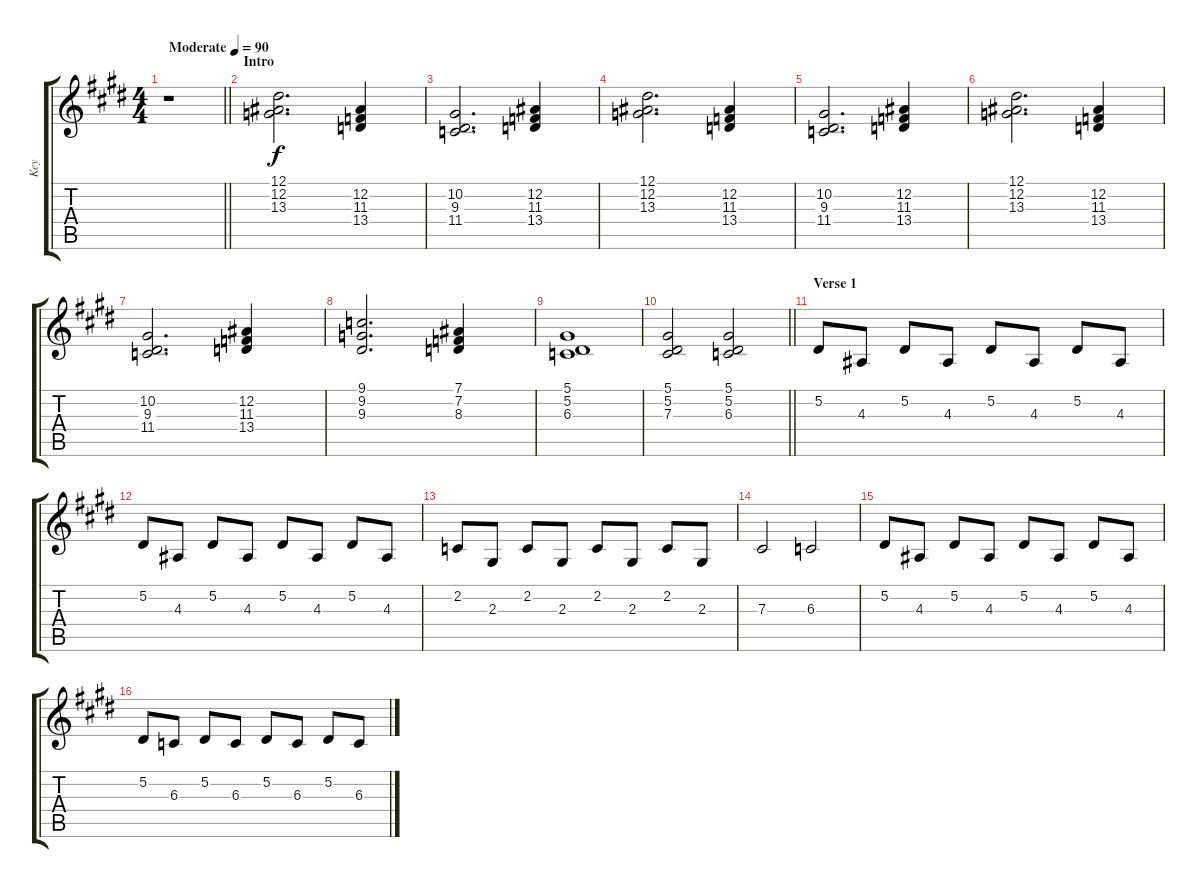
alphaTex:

\track ("Key" "Key") {instrument synthstrings1}
\staff {score tabs}
\tuning (Eb4 Bb3 Gb3 Db3 Ab2 Eb2) {hide}
\ts (4 4)
\tempo (90 "Moderate")
\clef g2
\barLineRight lightlight
\ks e
r.1{dy f instrument synthstrings1} |
\section ("" "Intro")
(12.1 12.2 13.3).2{d} (12.2 11.3 13.4).4 |
(10.2 9.3 11.4).2{d} (12.2 11.3 13.4).4 |
(12.1 12.2 13.3).2{d} (12.2 11.3 13.4).4 |
(10.2 9.3 11.4).2{d} (12.2 11.3 13.4).4 |
(12.1 12.2 13.3).2{d} (12.2 11.3 13.4).4 |
(10.2 9.3 11.4).2{d} (12.2 11.3 13.4).4 |
(9.1 9.2 9.3).2{d} (7.1 7.2 8.3).4 |
(5.1 5.2 6.3).1 |
\barLineRight lightlight
(5.1 5.2 7.3).2 (5.1 5.2 6.3).2 |
\section ("" "Verse 1")
5.2.8 4.3.8 5.2.8 4.3.8 5.2.8 4.3.8 5.2.8 4.3.8 |
5.2.8 4.3.8 5.2.8 4.3.8 5.2.8 4.3.8 5.2.8 4.3.8 |
2.2.8 2.3.8 2.2.8 2.3.8 2.2.8 2.3.8 2.2.8 2.3.8 |
7.3.2 6.3.2 |
5.2.8 4.3.8 5.2.8 4.3.8 5.2.8 4.3.8 5.2.8 4.3.8 |
5.2.8 6.3.8 5.2.8 6.3.8 5.2.8 6.3.8 5.2.8 6.3.8
